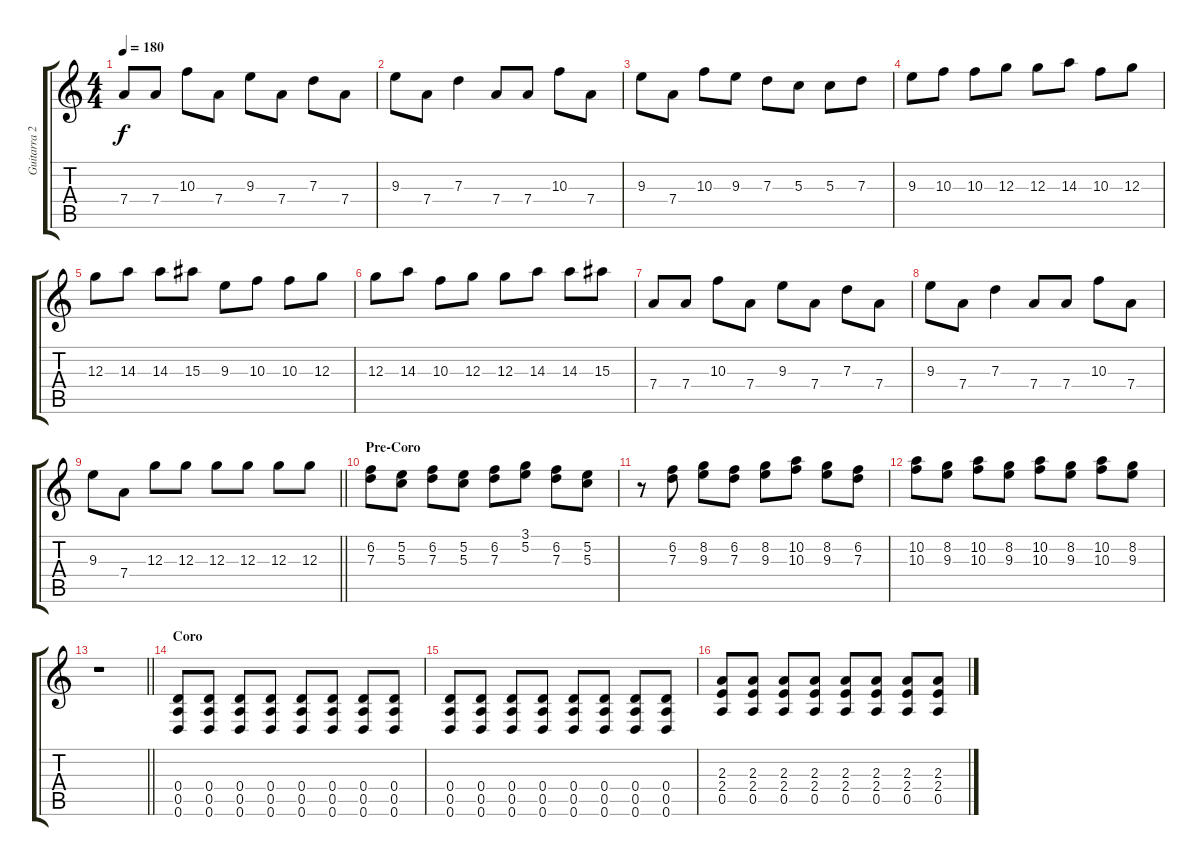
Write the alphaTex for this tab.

\track ("Guitarra 2" "Guitarra 2") {instrument distortionguitar}
\staff {score tabs}
\tuning (E4 B3 G3 D3 A2 D2) {hide}
\ts (4 4)
\tempo 180
\clef g2
\ks c
7.4.8{dy f} 7.4.8 10.3.8 7.4.8 9.3.8 7.4.8 7.3.8 7.4.8 |
9.3.8 7.4.8 7.3.4 7.4.8 7.4.8 10.3.8 7.4.8 |
9.3.8 7.4.8 10.3.8 9.3.8 7.3.8 5.3.8 5.3.8 7.3.8 |
9.3.8 10.3.8 10.3.8 12.3.8 12.3.8 14.3.8 10.3.8 12.3.8 |
12.3.8 14.3.8 14.3.8 15.3.8 9.3.8 10.3.8 10.3.8 12.3.8 |
12.3.8 14.3.8 10.3.8 12.3.8 12.3.8 14.3.8 14.3.8 15.3.8 |
7.4.8 7.4.8 10.3.8 7.4.8 9.3.8 7.4.8 7.3.8 7.4.8 |
9.3.8 7.4.8 7.3.4 7.4.8 7.4.8 10.3.8 7.4.8 |
\barLineRight lightlight
9.3.8 7.4.8 12.3.8 12.3.8 12.3.8 12.3.8 12.3.8 12.3.8 |
\section ("" "Pre-Coro")
(6.2 7.3).8 (5.2 5.3).8 (6.2 7.3).8 (5.2 5.3).8 (6.2 7.3).8 (3.1 5.2).8 (6.2 7.3).8 (5.2 5.3).8 |
r.8 (6.2 7.3).8 (8.2 9.3).8 (6.2 7.3).8 (8.2 9.3).8 (10.2 10.3).8 (8.2 9.3).8 (6.2 7.3).8 |
(10.2 10.3).8 (8.2 9.3).8 (10.2 10.3).8 (8.2 9.3).8 (10.2 10.3).8 (8.2 9.3).8 (10.2 10.3).8 (8.2 9.3).8 |
\barLineRight lightlight
r.1 |
\section ("" "Coro")
(0.4 0.5 0.6).8 (0.4 0.5 0.6).8 (0.4 0.5 0.6).8 (0.4 0.5 0.6).8 (0.4 0.5 0.6).8 (0.4 0.5 0.6).8 (0.4 0.5 0.6).8 (0.4 0.5 0.6).8 |
(0.4 0.5 0.6).8 (0.4 0.5 0.6).8 (0.4 0.5 0.6).8 (0.4 0.5 0.6).8 (0.4 0.5 0.6).8 (0.4 0.5 0.6).8 (0.4 0.5 0.6).8 (0.4 0.5 0.6).8 |
(2.3 2.4 0.5).8 (2.3 2.4 0.5).8 (2.3 2.4 0.5).8 (2.3 2.4 0.5).8 (2.3 2.4 0.5).8 (2.3 2.4 0.5).8 (2.3 2.4 0.5).8 (2.3 2.4 0.5).8
